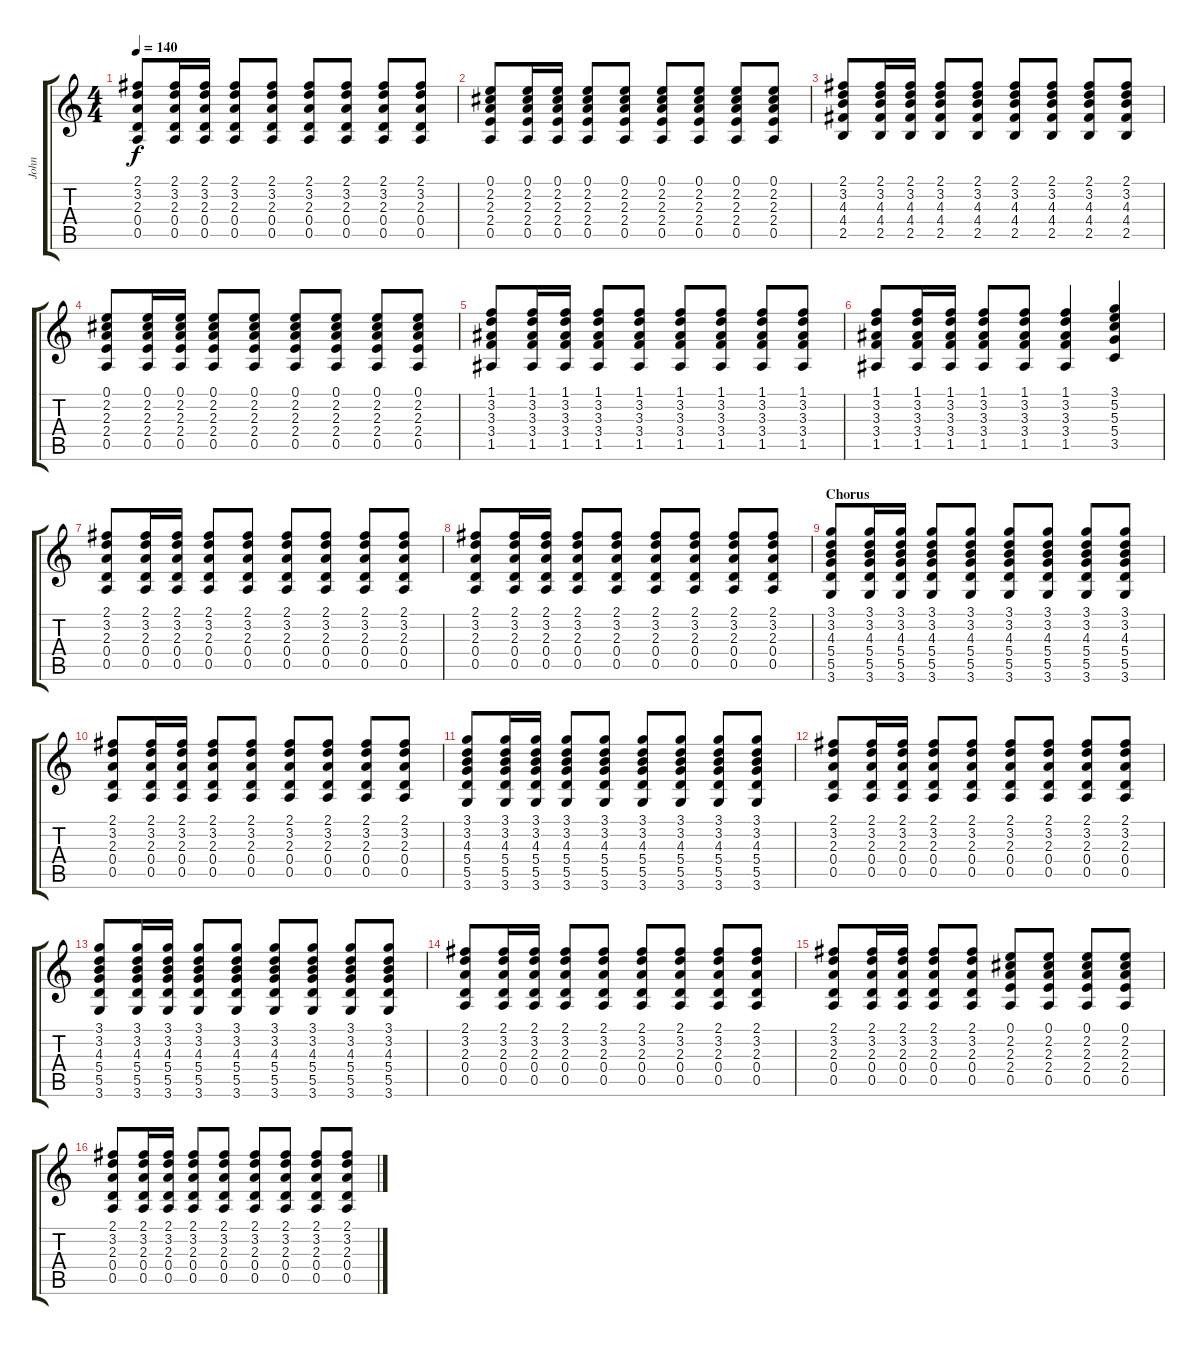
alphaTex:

\track ("John" "John") {instrument acousticguitarnylon}
\staff {score tabs}
\tuning (E4 B3 G3 D3 A2 E2) {hide}
\ts (4 4)
\tempo 140
\clef g2
\ks c
(2.1 3.2 2.3 0.4 0.5).8{dy f} (2.1 3.2 2.3 0.4 0.5).16 (2.1 3.2 2.3 0.4 0.5).16 (2.1 3.2 2.3 0.4 0.5).8 (2.1 3.2 2.3 0.4 0.5).8 (2.1 3.2 2.3 0.4 0.5).8 (2.1 3.2 2.3 0.4 0.5).8 (2.1 3.2 2.3 0.4 0.5).8 (2.1 3.2 2.3 0.4 0.5).8 |
(0.1 2.2 2.3 2.4 0.5).8 (0.1 2.2 2.3 2.4 0.5).16 (0.1 2.2 2.3 2.4 0.5).16 (0.1 2.2 2.3 2.4 0.5).8 (0.1 2.2 2.3 2.4 0.5).8 (0.1 2.2 2.3 2.4 0.5).8 (0.1 2.2 2.3 2.4 0.5).8 (0.1 2.2 2.3 2.4 0.5).8 (0.1 2.2 2.3 2.4 0.5).8 |
(2.1 3.2 4.3 4.4 2.5).8 (2.1 3.2 4.3 4.4 2.5).16 (2.1 3.2 4.3 4.4 2.5).16 (2.1 3.2 4.3 4.4 2.5).8 (2.1 3.2 4.3 4.4 2.5).8 (2.1 3.2 4.3 4.4 2.5).8 (2.1 3.2 4.3 4.4 2.5).8 (2.1 3.2 4.3 4.4 2.5).8 (2.1 3.2 4.3 4.4 2.5).8 |
(0.1 2.2 2.3 2.4 0.5).8 (0.1 2.2 2.3 2.4 0.5).16 (0.1 2.2 2.3 2.4 0.5).16 (0.1 2.2 2.3 2.4 0.5).8 (0.1 2.2 2.3 2.4 0.5).8 (0.1 2.2 2.3 2.4 0.5).8 (0.1 2.2 2.3 2.4 0.5).8 (0.1 2.2 2.3 2.4 0.5).8 (0.1 2.2 2.3 2.4 0.5).8 |
(1.1 3.2 3.3 3.4 1.5).8 (1.1 3.2 3.3 3.4 1.5).16 (1.1 3.2 3.3 3.4 1.5).16 (1.1 3.2 3.3 3.4 1.5).8 (1.1 3.2 3.3 3.4 1.5).8 (1.1 3.2 3.3 3.4 1.5).8 (1.1 3.2 3.3 3.4 1.5).8 (1.1 3.2 3.3 3.4 1.5).8 (1.1 3.2 3.3 3.4 1.5).8 |
(1.1 3.2 3.3 3.4 1.5).8 (1.1 3.2 3.3 3.4 1.5).16 (1.1 3.2 3.3 3.4 1.5).16 (1.1 3.2 3.3 3.4 1.5).8 (1.1 3.2 3.3 3.4 1.5).8 (1.1 3.2 3.3 3.4 1.5).4 (3.1 5.2 5.3 5.4 3.5).4 |
(2.1 3.2 2.3 0.4 0.5).8 (2.1 3.2 2.3 0.4 0.5).16 (2.1 3.2 2.3 0.4 0.5).16 (2.1 3.2 2.3 0.4 0.5).8 (2.1 3.2 2.3 0.4 0.5).8 (2.1 3.2 2.3 0.4 0.5).8 (2.1 3.2 2.3 0.4 0.5).8 (2.1 3.2 2.3 0.4 0.5).8 (2.1 3.2 2.3 0.4 0.5).8 |
(2.1 3.2 2.3 0.4 0.5).8 (2.1 3.2 2.3 0.4 0.5).16 (2.1 3.2 2.3 0.4 0.5).16 (2.1 3.2 2.3 0.4 0.5).8 (2.1 3.2 2.3 0.4 0.5).8 (2.1 3.2 2.3 0.4 0.5).8 (2.1 3.2 2.3 0.4 0.5).8 (2.1 3.2 2.3 0.4 0.5).8 (2.1 3.2 2.3 0.4 0.5).8 |
\section ("" "Chorus")
(3.1 3.2 4.3 5.4 5.5 3.6).8 (3.1 3.2 4.3 5.4 5.5 3.6).16 (3.1 3.2 4.3 5.4 5.5 3.6).16 (3.1 3.2 4.3 5.4 5.5 3.6).8 (3.1 3.2 4.3 5.4 5.5 3.6).8 (3.1 3.2 4.3 5.4 5.5 3.6).8 (3.1 3.2 4.3 5.4 5.5 3.6).8 (3.1 3.2 4.3 5.4 5.5 3.6).8 (3.1 3.2 4.3 5.4 5.5 3.6).8 |
(2.1 3.2 2.3 0.4 0.5).8 (2.1 3.2 2.3 0.4 0.5).16 (2.1 3.2 2.3 0.4 0.5).16 (2.1 3.2 2.3 0.4 0.5).8 (2.1 3.2 2.3 0.4 0.5).8 (2.1 3.2 2.3 0.4 0.5).8 (2.1 3.2 2.3 0.4 0.5).8 (2.1 3.2 2.3 0.4 0.5).8 (2.1 3.2 2.3 0.4 0.5).8 |
(3.1 3.2 4.3 5.4 5.5 3.6).8 (3.1 3.2 4.3 5.4 5.5 3.6).16 (3.1 3.2 4.3 5.4 5.5 3.6).16 (3.1 3.2 4.3 5.4 5.5 3.6).8 (3.1 3.2 4.3 5.4 5.5 3.6).8 (3.1 3.2 4.3 5.4 5.5 3.6).8 (3.1 3.2 4.3 5.4 5.5 3.6).8 (3.1 3.2 4.3 5.4 5.5 3.6).8 (3.1 3.2 4.3 5.4 5.5 3.6).8 |
(2.1 3.2 2.3 0.4 0.5).8 (2.1 3.2 2.3 0.4 0.5).16 (2.1 3.2 2.3 0.4 0.5).16 (2.1 3.2 2.3 0.4 0.5).8 (2.1 3.2 2.3 0.4 0.5).8 (2.1 3.2 2.3 0.4 0.5).8 (2.1 3.2 2.3 0.4 0.5).8 (2.1 3.2 2.3 0.4 0.5).8 (2.1 3.2 2.3 0.4 0.5).8 |
(3.1 3.2 4.3 5.4 5.5 3.6).8 (3.1 3.2 4.3 5.4 5.5 3.6).16 (3.1 3.2 4.3 5.4 5.5 3.6).16 (3.1 3.2 4.3 5.4 5.5 3.6).8 (3.1 3.2 4.3 5.4 5.5 3.6).8 (3.1 3.2 4.3 5.4 5.5 3.6).8 (3.1 3.2 4.3 5.4 5.5 3.6).8 (3.1 3.2 4.3 5.4 5.5 3.6).8 (3.1 3.2 4.3 5.4 5.5 3.6).8 |
(2.1 3.2 2.3 0.4 0.5).8 (2.1 3.2 2.3 0.4 0.5).16 (2.1 3.2 2.3 0.4 0.5).16 (2.1 3.2 2.3 0.4 0.5).8 (2.1 3.2 2.3 0.4 0.5).8 (2.1 3.2 2.3 0.4 0.5).8 (2.1 3.2 2.3 0.4 0.5).8 (2.1 3.2 2.3 0.4 0.5).8 (2.1 3.2 2.3 0.4 0.5).8 |
(2.1 3.2 2.3 0.4 0.5).8 (2.1 3.2 2.3 0.4 0.5).16 (2.1 3.2 2.3 0.4 0.5).16 (2.1 3.2 2.3 0.4 0.5).8 (2.1 3.2 2.3 0.4 0.5).8 (0.1 2.2 2.3 2.4 0.5).8 (0.1 2.2 2.3 2.4 0.5).8 (0.1 2.2 2.3 2.4 0.5).8 (0.1 2.2 2.3 2.4 0.5).8 |
(2.1 3.2 2.3 0.4 0.5).8 (2.1 3.2 2.3 0.4 0.5).16 (2.1 3.2 2.3 0.4 0.5).16 (2.1 3.2 2.3 0.4 0.5).8 (2.1 3.2 2.3 0.4 0.5).8 (2.1 3.2 2.3 0.4 0.5).8 (2.1 3.2 2.3 0.4 0.5).8 (2.1 3.2 2.3 0.4 0.5).8 (2.1 3.2 2.3 0.4 0.5).8
